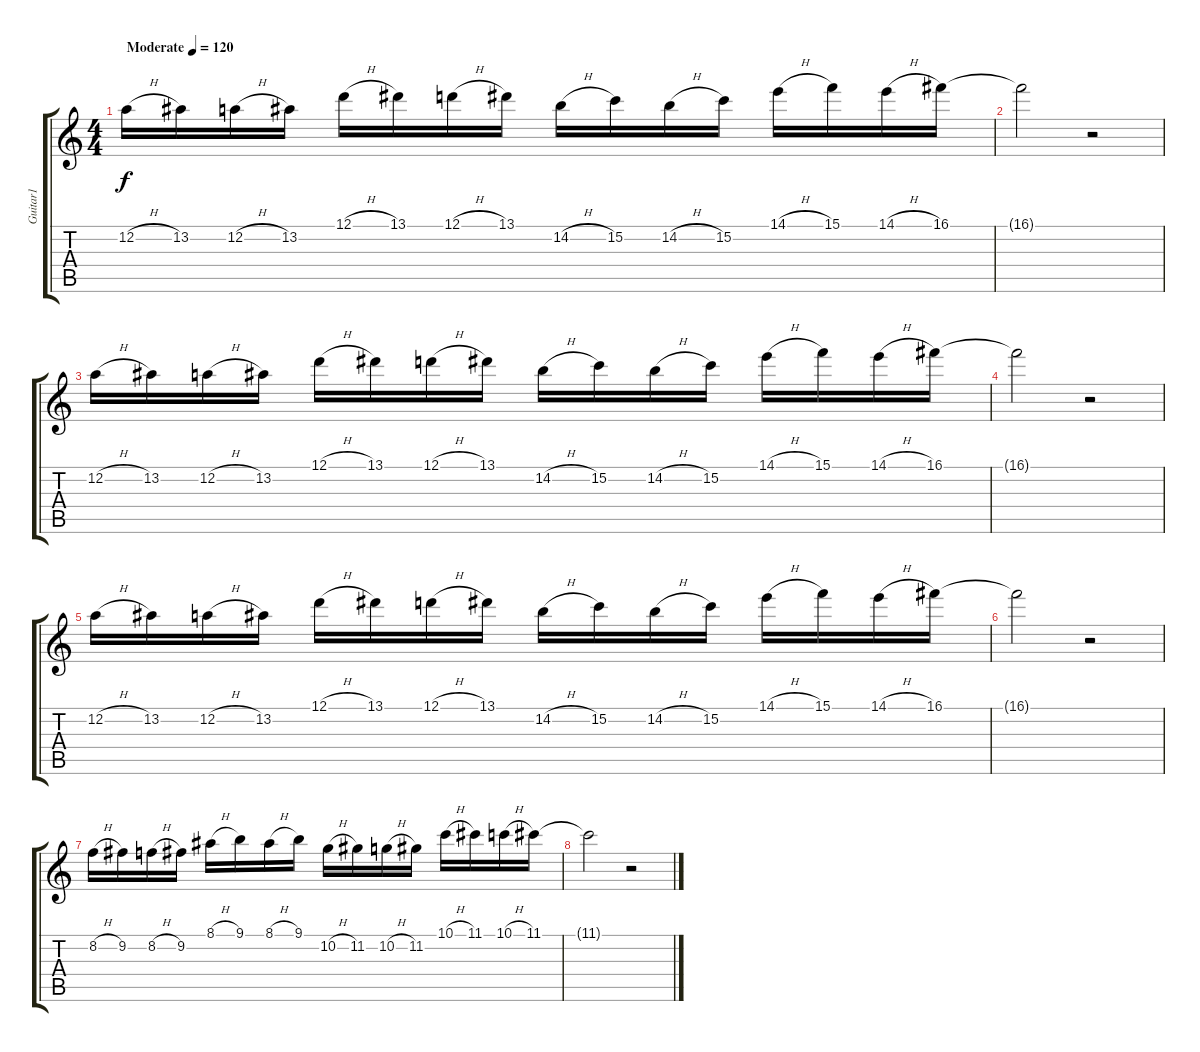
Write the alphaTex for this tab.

\track ("Guitar1" "Guitar1") {instrument distortionguitar}
\staff {score tabs}
\tuning (D4 A3 F3 C3 G2 C2) {hide}
\ts (4 4)
\tempo (120 "Moderate")
\clef g2
\ks c
12.2{h}.16{dy f instrument distortionguitar} 13.2.16 12.2{h}.16 13.2.16 12.1{h}.16 13.1.16 12.1{h}.16 13.1.16 14.2{h}.16 15.2.16 14.2{h}.16 15.2.16 14.1{h}.16 15.1.16 14.1{h}.16 16.1.16 |
16.1{t}.2 r.2 |
12.2{h}.16 13.2.16 12.2{h}.16 13.2.16 12.1{h}.16 13.1.16 12.1{h}.16 13.1.16 14.2{h}.16 15.2.16 14.2{h}.16 15.2.16 14.1{h}.16 15.1.16 14.1{h}.16 16.1.16 |
16.1{t}.2 r.2 |
12.2{h}.16 13.2.16 12.2{h}.16 13.2.16 12.1{h}.16 13.1.16 12.1{h}.16 13.1.16 14.2{h}.16 15.2.16 14.2{h}.16 15.2.16 14.1{h}.16 15.1.16 14.1{h}.16 16.1.16 |
16.1{t}.2 r.2 |
8.2{h}.16 9.2.16 8.2{h}.16 9.2.16 8.1{h}.16 9.1.16 8.1{h}.16 9.1.16 10.2{h}.16 11.2.16 10.2{h}.16 11.2.16 10.1{h}.16 11.1.16 10.1{h}.16 11.1.16 |
11.1{t}.2 r.2
